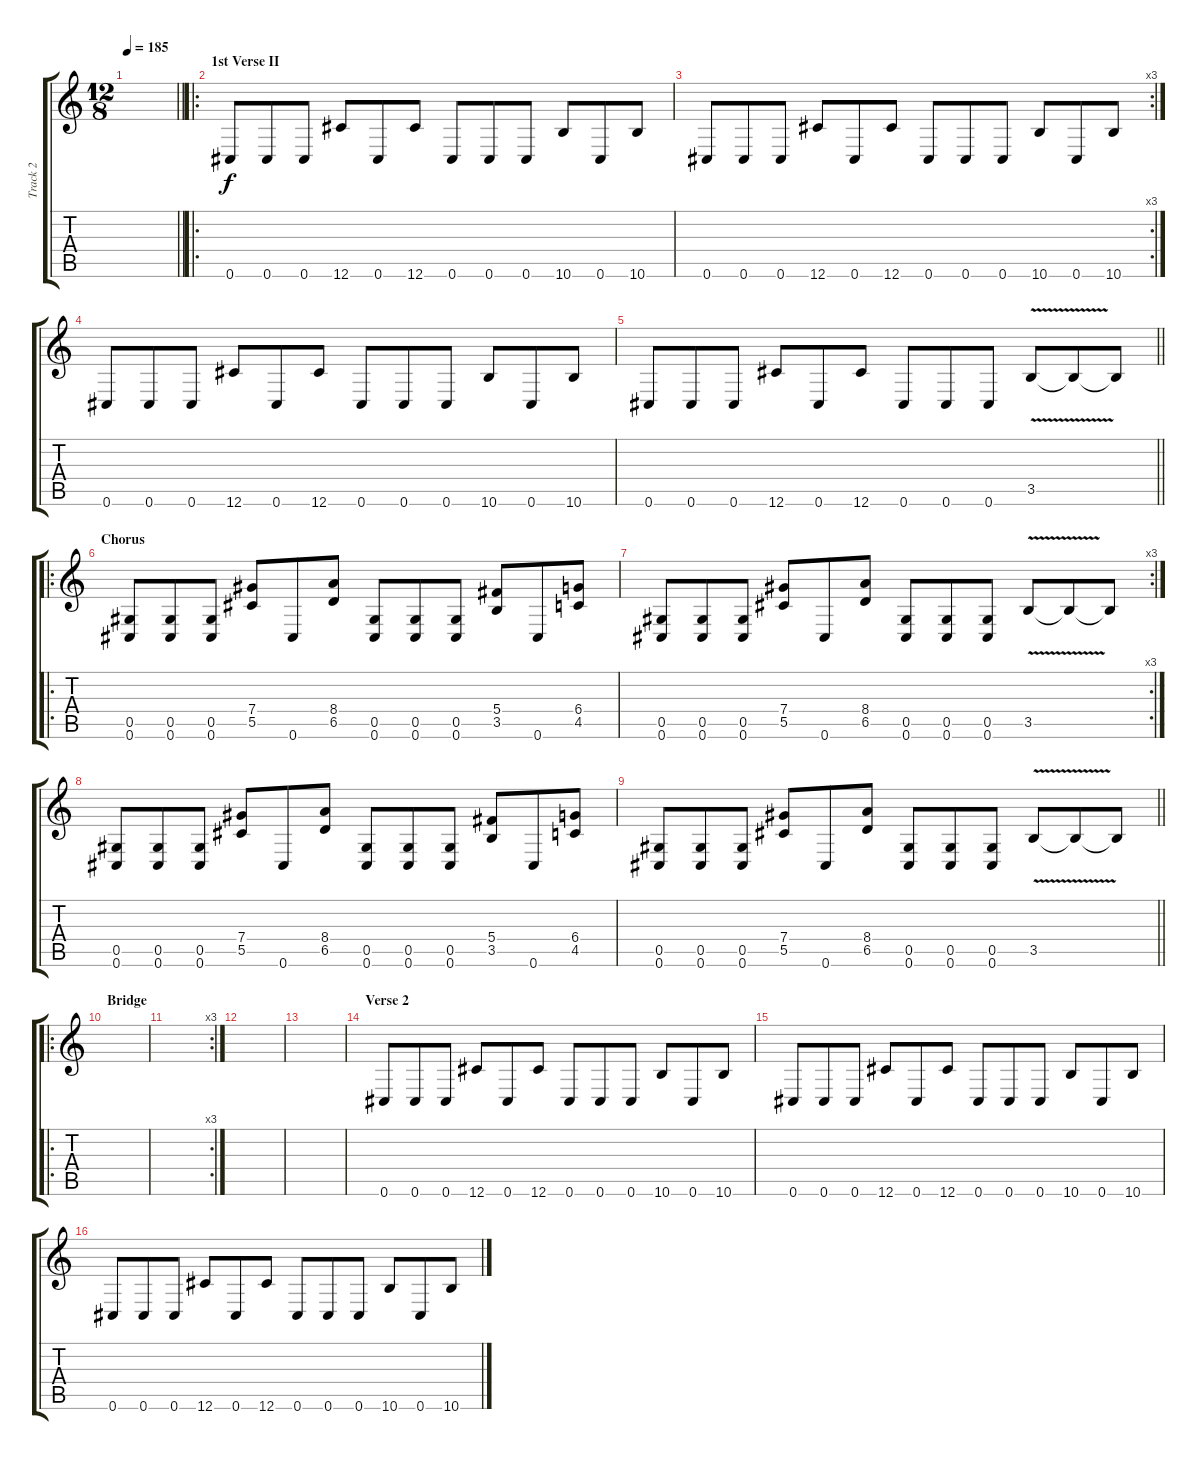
\track ("Track 2" "Track 2") {instrument distortionguitar}
\staff {score tabs}
\tuning (Eb4 Bb3 Gb3 Db3 Ab2 Db2) {hide}
\ts (12 8)
\tempo 185
\clef g2
\barLineRight lightlight
\ks c
|
\ro
\section ("" "1st Verse II")
0.6.8 0.6.8 0.6.8 12.6.8 0.6.8 12.6.8 0.6.8 0.6.8 0.6.8 10.6.8 0.6.8 10.6.8 |
\rc 3
0.6.8 0.6.8 0.6.8 12.6.8 0.6.8 12.6.8 0.6.8 0.6.8 0.6.8 10.6.8 0.6.8 10.6.8 |
0.6.8 0.6.8 0.6.8 12.6.8 0.6.8 12.6.8 0.6.8 0.6.8 0.6.8 10.6.8 0.6.8 10.6.8 |
\barLineRight lightlight
0.6.8 0.6.8 0.6.8 12.6.8 0.6.8 12.6.8 0.6.8 0.6.8 0.6.8 3.5{v}.8 3.5{t}.8 3.5{t}.8 |
\ro
\section ("" "Chorus")
(0.5 0.6).8 (0.5 0.6).8 (0.5 0.6).8 (7.4 5.5).8 0.6.8 (8.4 6.5).8 (0.5 0.6).8 (0.5 0.6).8 (0.5 0.6).8 (5.4 3.5).8 0.6.8 (6.4 4.5).8 |
\rc 3
(0.5 0.6).8 (0.5 0.6).8 (0.5 0.6).8 (7.4 5.5).8 0.6.8 (8.4 6.5).8 (0.5 0.6).8 (0.5 0.6).8 (0.5 0.6).8 3.5{v}.8 3.5{t}.8 3.5{t}.8 |
(0.5 0.6).8 (0.5 0.6).8 (0.5 0.6).8 (7.4 5.5).8 0.6.8 (8.4 6.5).8 (0.5 0.6).8 (0.5 0.6).8 (0.5 0.6).8 (5.4 3.5).8 0.6.8 (6.4 4.5).8 |
\barLineRight lightlight
(0.5 0.6).8 (0.5 0.6).8 (0.5 0.6).8 (7.4 5.5).8 0.6.8 (8.4 6.5).8 (0.5 0.6).8 (0.5 0.6).8 (0.5 0.6).8 3.5{v}.8 3.5{t}.8 3.5{t}.8 |
\ro
\section ("" "Bridge")
|
\rc 3
|
|
|
\section ("" "Verse 2")
0.6.8 0.6.8 0.6.8 12.6.8 0.6.8 12.6.8 0.6.8 0.6.8 0.6.8 10.6.8 0.6.8 10.6.8 |
0.6.8 0.6.8 0.6.8 12.6.8 0.6.8 12.6.8 0.6.8 0.6.8 0.6.8 10.6.8 0.6.8 10.6.8 |
0.6.8 0.6.8 0.6.8 12.6.8 0.6.8 12.6.8 0.6.8 0.6.8 0.6.8 10.6.8 0.6.8 10.6.8
